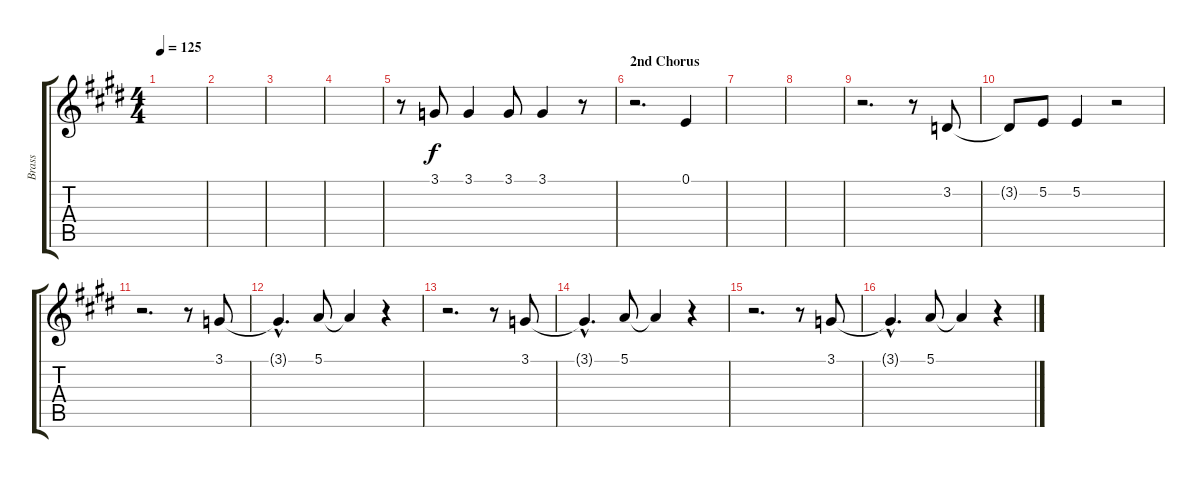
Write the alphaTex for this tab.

\track ("Brass" "Brass") {instrument brasssection}
\staff {score tabs}
\tuning (E4 B3 G3 D3 A2 E2) {hide}
\ts (4 4)
\tempo 125
\clef g2
\ks e
|
|
|
|
r.8 3.1.8 3.1.4 3.1.8 3.1.4 r.8 |
\section ("" "2nd Chorus")
r.2{d} 0.1.4 |
|
|
r.2{d} r.8 3.2.8 |
3.2{t}.8 5.2.8 5.2.4 r.2 |
r.2{d} r.8 3.1.8 |
3.1{hac t}.4{d} 5.1.8 5.1{t}.4 r.4 |
r.2{d} r.8 3.1.8 |
3.1{hac t}.4{d} 5.1.8 5.1{t}.4 r.4 |
r.2{d} r.8 3.1.8 |
3.1{hac t}.4{d} 5.1.8 5.1{t}.4 r.4
